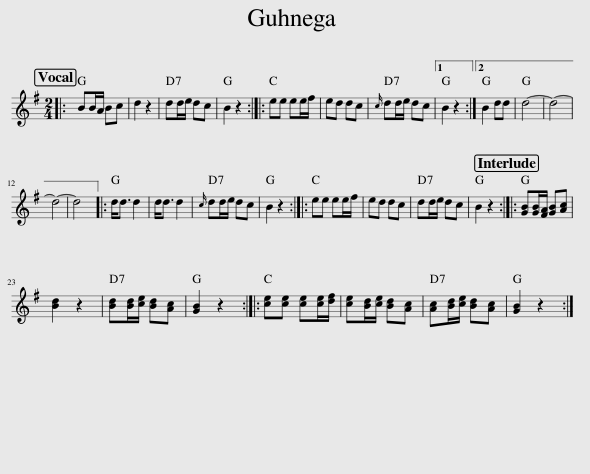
X:1
L:1/8
M:2/4
I:linebreak $
K:G
V:1 treble
V:1
|: BB/A/ Bc | d2 z2 | dd/e/ dc | B2 z2 :: ee ee/f/ | %5
 ed dc |{c} dd/e/ dc |1 B2 z2 :|2 B2 dd | d4- | %10
 d4- |$ d4- | d4 |: d<d d2 | d<d d2 | %15
{c} dd/e/ dc | B2 z2 :: ee ee/f/ | ed dc | dd/e/ dc | %20
 B2 z2 :: [GB][GB]/[FA]/ [GB][Ac] |$ [Bd]2 z2 | [Bd][Bd]/[ce]/ [Bd][Ac] | [GB]2 z2 :: %25
 [ce][ce] [ce][ce]/[df]/ | [ce][Bd]/[ce]/ [Bd][Ac] | [Ac][Bd]/[ce]/ [Bd][Ac] | [GB]2 z2 :| %29
